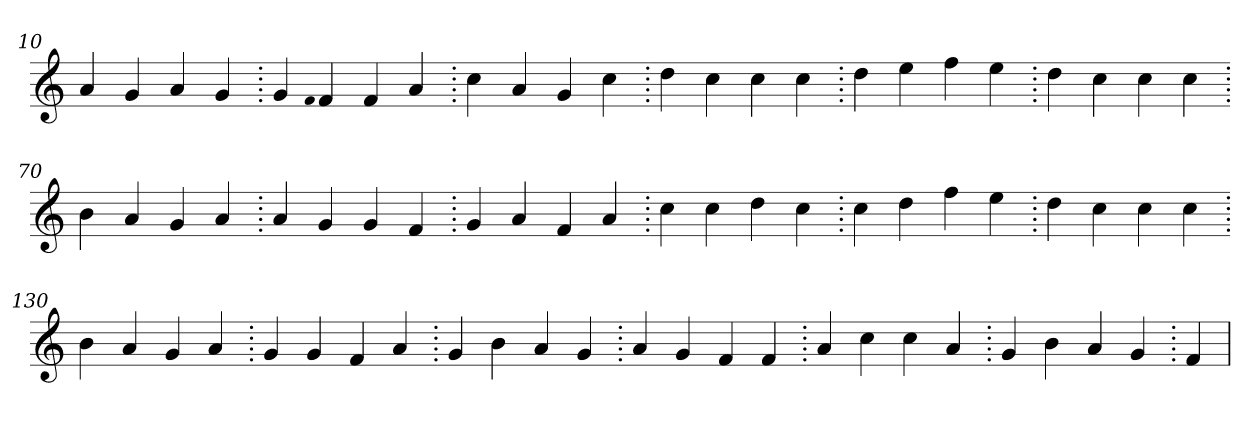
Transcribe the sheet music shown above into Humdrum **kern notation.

**kern
*part1
*staff1
*clefG2
=10.
4a
4g
4a
4g
=20.
4g
qqf
4f
4f
4a
=30.
4cc
4a
4g
4cc
=40.
4dd
4cc
4cc
4cc
=50.
4dd
4ee
4ff
4ee
=60.
4dd
4cc
4cc
4cc
=70.
4b
4a
4g
4a
=80.
4a
4g
4g
4f
=90.
4g
4a
4f
4a
=100.
4cc
4cc
4dd
4cc
=110.
4cc
4dd
4ff
4ee
=120.
4dd
4cc
4cc
4cc
=130.
4b
4a
4g
4a
=140.
4g
4g
4f
4a
=150.
4g
4b
4a
4g
=160.
4a
4g
4f
4f
=170.
4a
4cc
4cc
4a
=180.
4g
4b
4a
4g
=190.
4f
=
*-
